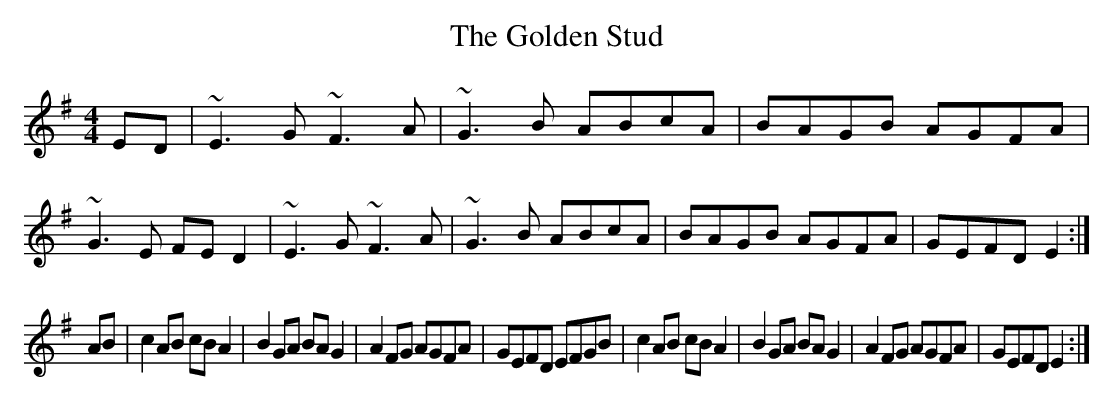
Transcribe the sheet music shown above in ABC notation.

X:1
T:Golden Stud, The
M:4/4
L:1/8
K:Em
ED|~E3G ~F3A|~G3B ABcA|BAGB AGFA|~G3E FED2|\
~E3G ~F3A|~G3B ABcA|BAGB AGFA|GEFD E2:|
AB|c2AB cBA2|B2GA BAG2|A2FG AGFA|GEFD EFGB|\
c2AB cBA2|B2GA BAG2|A2FG AGFA|GEFD E2:|
